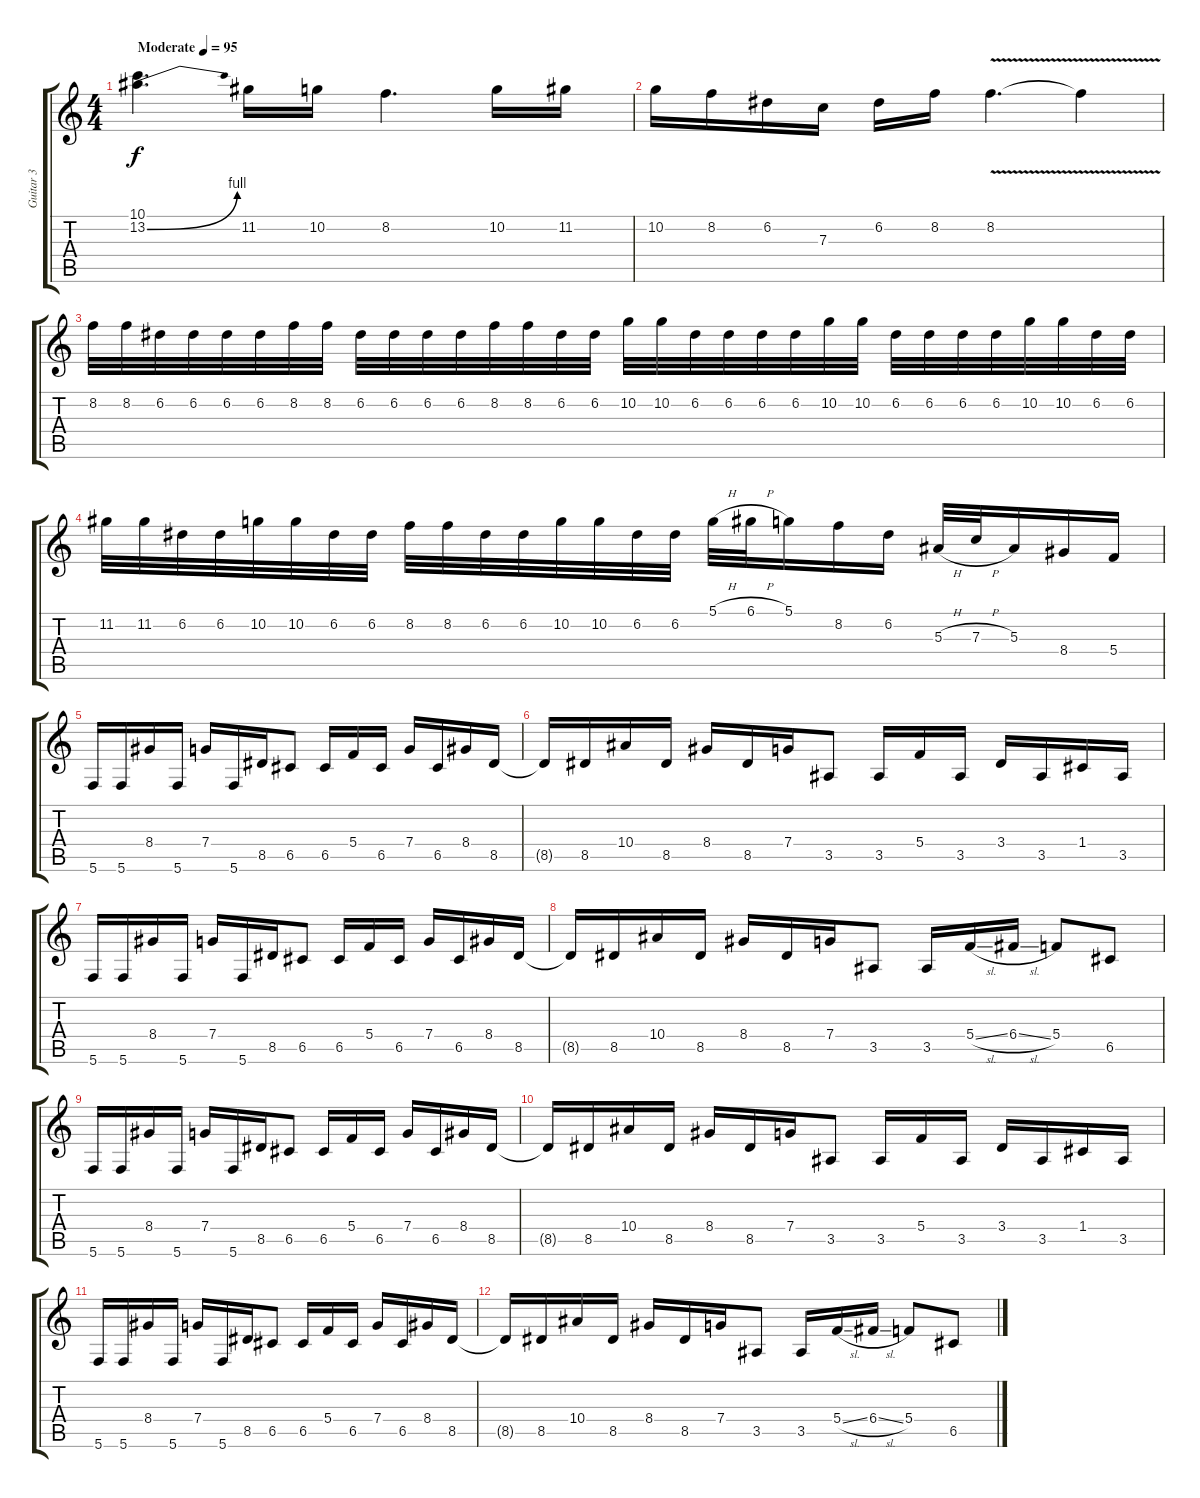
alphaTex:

\track ("Guitar 3" "Guitar 3") {instrument distortionguitar}
\staff {score tabs}
\tuning (D4 A3 F3 C3 G2 C2) {hide}
\ts (4 4)
\tempo (95 "Moderate")
\clef g2
\ks c
(10.1 13.2{be (bend 0 0 60 4)}).4{d dy f instrument distortionguitar} 11.2.16 10.2.16 8.2.4{d} 10.2.16 11.2.16 |
10.2.16 8.2.16 6.2.16 7.3.16 6.2.16 8.2.16 8.2{v}.4{d} 8.2{t}.4 |
8.2.32 8.2.32 6.2.32 6.2.32 6.2.32 6.2.32 8.2.32 8.2.32 6.2.32 6.2.32 6.2.32 6.2.32 8.2.32 8.2.32 6.2.32 6.2.32 10.2.32 10.2.32 6.2.32 6.2.32 6.2.32 6.2.32 10.2.32 10.2.32 6.2.32 6.2.32 6.2.32 6.2.32 10.2.32 10.2.32 6.2.32 6.2.32 |
11.2.32 11.2.32 6.2.32 6.2.32 10.2.32 10.2.32 6.2.32 6.2.32 8.2.32 8.2.32 6.2.32 6.2.32 10.2.32 10.2.32 6.2.32 6.2.32 5.1{h}.32 6.1{h}.32 5.1.16 8.2.16 6.2.16 5.3{h}.32 7.3{h}.32 5.3.16 8.4.16 5.4.16 |
5.6.16 5.6.16 8.4.16 5.6.16 7.4.16 5.6.16 8.5.16 6.5.8 6.5.16 5.4.16 6.5.16 7.4.16 6.5.16 8.4.16 8.5.16 |
8.5{t}.16 8.5.16 10.4.16 8.5.16 8.4.16 8.5.16 7.4.16 3.5.8 3.5.16 5.4.16 3.5.16 3.4.16 3.5.16 1.4.16 3.5.16 |
5.6.16 5.6.16 8.4.16 5.6.16 7.4.16 5.6.16 8.5.16 6.5.8 6.5.16 5.4.16 6.5.16 7.4.16 6.5.16 8.4.16 8.5.16 |
8.5{t}.16 8.5.16 10.4.16 8.5.16 8.4.16 8.5.16 7.4.16 3.5.8 3.5.16 5.4{sl}.16 6.4{sl}.16 5.4.8 6.5.8 |
5.6.16 5.6.16 8.4.16 5.6.16 7.4.16 5.6.16 8.5.16 6.5.8 6.5.16 5.4.16 6.5.16 7.4.16 6.5.16 8.4.16 8.5.16 |
8.5{t}.16 8.5.16 10.4.16 8.5.16 8.4.16 8.5.16 7.4.16 3.5.8 3.5.16 5.4.16 3.5.16 3.4.16 3.5.16 1.4.16 3.5.16 |
5.6.16 5.6.16 8.4.16 5.6.16 7.4.16 5.6.16 8.5.16 6.5.8 6.5.16 5.4.16 6.5.16 7.4.16 6.5.16 8.4.16 8.5.16 |
8.5{t}.16 8.5.16 10.4.16 8.5.16 8.4.16 8.5.16 7.4.16 3.5.8 3.5.16 5.4{sl}.16 6.4{sl}.16 5.4.8 6.5.8
